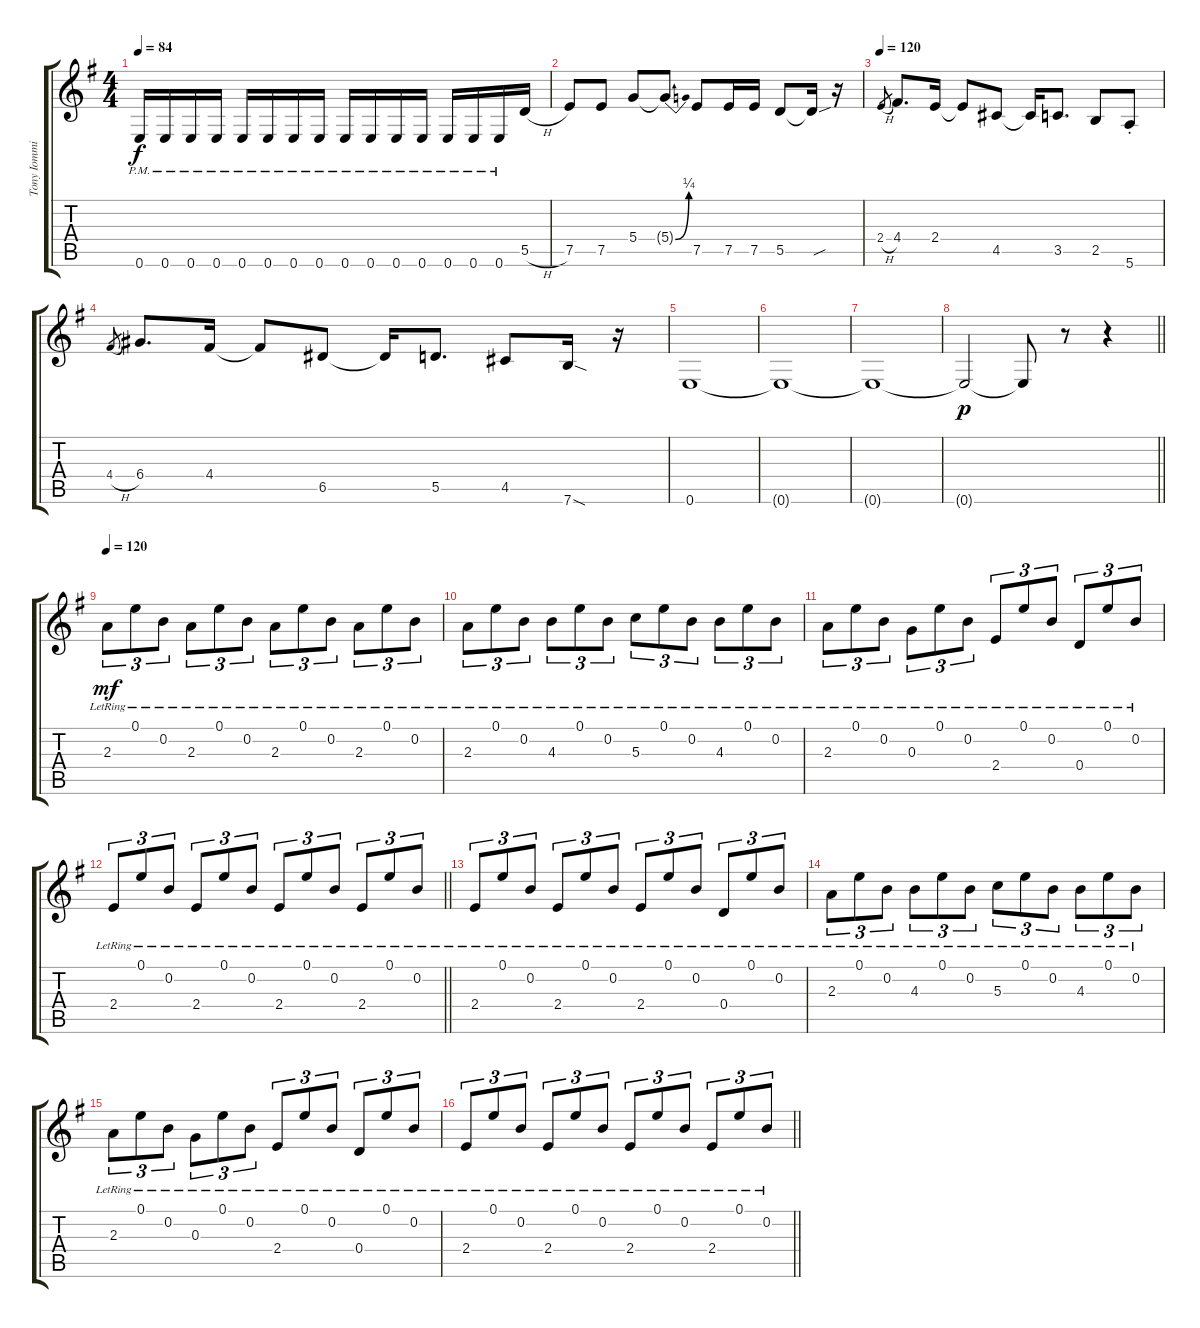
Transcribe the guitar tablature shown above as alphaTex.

\track ("Tony Iommi" "Tony Iommi") {instrument overdrivenguitar}
\staff {score tabs}
\tuning (E4 B3 G3 D3 A2 E2) {hide}
\ts (4 4)
\tempo 84
\clef g2
\ks g
0.6{pm}.16{dy f} 0.6{pm}.16 0.6{pm}.16 0.6{pm}.16 0.6{pm}.16 0.6{pm}.16 0.6{pm}.16 0.6{pm}.16 0.6{pm}.16 0.6{pm}.16 0.6{pm}.16 0.6{pm}.16 0.6{pm}.16 0.6{pm}.16 0.6{pm}.16 5.5{h}.16 |
7.5.8 7.5.8 5.4.8 5.4{be (bend 0 0 60 1) t}.8 7.5.8 7.5.16 7.5.16 5.5.8 5.5{sou t}.16 r.16 |
\tempo 120
2.4{h}.8{gr} 4.4.8{d} 2.4.16 2.4{t}.8 4.5.8 4.5{t}.16 3.5.8{d} 2.5.8 5.6{st}.8 |
4.4{h}.8{gr} 6.4.8{d} 4.4.16 4.4{t}.8 6.5.8 6.5{t}.16 5.5.8{d} 4.5.8 7.6{sod}.16 r.16 |
0.6.1 |
0.6{t}.1 |
0.6{t}.1 |
\barLineRight lightlight
0.6{t}.2{dy p} 0.6{t}.8 r.8 r.4 |
\tempo 120
2.3{lr}.8{tu (3 2) dy mf} 0.1{lr}.8{tu (3 2)} 0.2{lr}.8{tu (3 2)} 2.3{lr}.8{tu (3 2)} 0.1{lr}.8{tu (3 2)} 0.2{lr}.8{tu (3 2)} 2.3{lr}.8{tu (3 2)} 0.1{lr}.8{tu (3 2)} 0.2{lr}.8{tu (3 2)} 2.3{lr}.8{tu (3 2)} 0.1{lr}.8{tu (3 2)} 0.2{lr}.8{tu (3 2)} |
2.3{lr}.8{tu (3 2)} 0.1{lr}.8{tu (3 2)} 0.2{lr}.8{tu (3 2)} 4.3{lr}.8{tu (3 2)} 0.1{lr}.8{tu (3 2)} 0.2{lr}.8{tu (3 2)} 5.3{lr}.8{tu (3 2)} 0.1{lr}.8{tu (3 2)} 0.2{lr}.8{tu (3 2)} 4.3{lr}.8{tu (3 2)} 0.1{lr}.8{tu (3 2)} 0.2{lr}.8{tu (3 2)} |
2.3{lr}.8{tu (3 2)} 0.1{lr}.8{tu (3 2)} 0.2{lr}.8{tu (3 2)} 0.3{lr}.8{tu (3 2)} 0.1{lr}.8{tu (3 2)} 0.2{lr}.8{tu (3 2)} 2.4{lr}.8{tu (3 2)} 0.1{lr}.8{tu (3 2)} 0.2{lr}.8{tu (3 2)} 0.4{lr}.8{tu (3 2)} 0.1{lr}.8{tu (3 2)} 0.2{lr}.8{tu (3 2)} |
\barLineRight lightlight
2.4{lr}.8{tu (3 2)} 0.1{lr}.8{tu (3 2)} 0.2{lr}.8{tu (3 2)} 2.4{lr}.8{tu (3 2)} 0.1{lr}.8{tu (3 2)} 0.2{lr}.8{tu (3 2)} 2.4{lr}.8{tu (3 2)} 0.1{lr}.8{tu (3 2)} 0.2{lr}.8{tu (3 2)} 2.4{lr}.8{tu (3 2)} 0.1{lr}.8{tu (3 2)} 0.2{lr}.8{tu (3 2)} |
2.4{lr}.8{tu (3 2)} 0.1{lr}.8{tu (3 2)} 0.2{lr}.8{tu (3 2)} 2.4{lr}.8{tu (3 2)} 0.1{lr}.8{tu (3 2)} 0.2{lr}.8{tu (3 2)} 2.4{lr}.8{tu (3 2)} 0.1{lr}.8{tu (3 2)} 0.2{lr}.8{tu (3 2)} 0.4{lr}.8{tu (3 2)} 0.1{lr}.8{tu (3 2)} 0.2{lr}.8{tu (3 2)} |
2.3{lr}.8{tu (3 2)} 0.1{lr}.8{tu (3 2)} 0.2{lr}.8{tu (3 2)} 4.3{lr}.8{tu (3 2)} 0.1{lr}.8{tu (3 2)} 0.2{lr}.8{tu (3 2)} 5.3{lr}.8{tu (3 2)} 0.1{lr}.8{tu (3 2)} 0.2{lr}.8{tu (3 2)} 4.3{lr}.8{tu (3 2)} 0.1{lr}.8{tu (3 2)} 0.2{lr}.8{tu (3 2)} |
2.3{lr}.8{tu (3 2)} 0.1{lr}.8{tu (3 2)} 0.2{lr}.8{tu (3 2)} 0.3{lr}.8{tu (3 2)} 0.1{lr}.8{tu (3 2)} 0.2{lr}.8{tu (3 2)} 2.4{lr}.8{tu (3 2)} 0.1{lr}.8{tu (3 2)} 0.2{lr}.8{tu (3 2)} 0.4{lr}.8{tu (3 2)} 0.1{lr}.8{tu (3 2)} 0.2{lr}.8{tu (3 2)} |
\barLineRight lightlight
2.4{lr}.8{tu (3 2)} 0.1{lr}.8{tu (3 2)} 0.2{lr}.8{tu (3 2)} 2.4{lr}.8{tu (3 2)} 0.1{lr}.8{tu (3 2)} 0.2{lr}.8{tu (3 2)} 2.4{lr}.8{tu (3 2)} 0.1{lr}.8{tu (3 2)} 0.2{lr}.8{tu (3 2)} 2.4{lr}.8{tu (3 2)} 0.1{lr}.8{tu (3 2)} 0.2{lr}.8{tu (3 2)}
